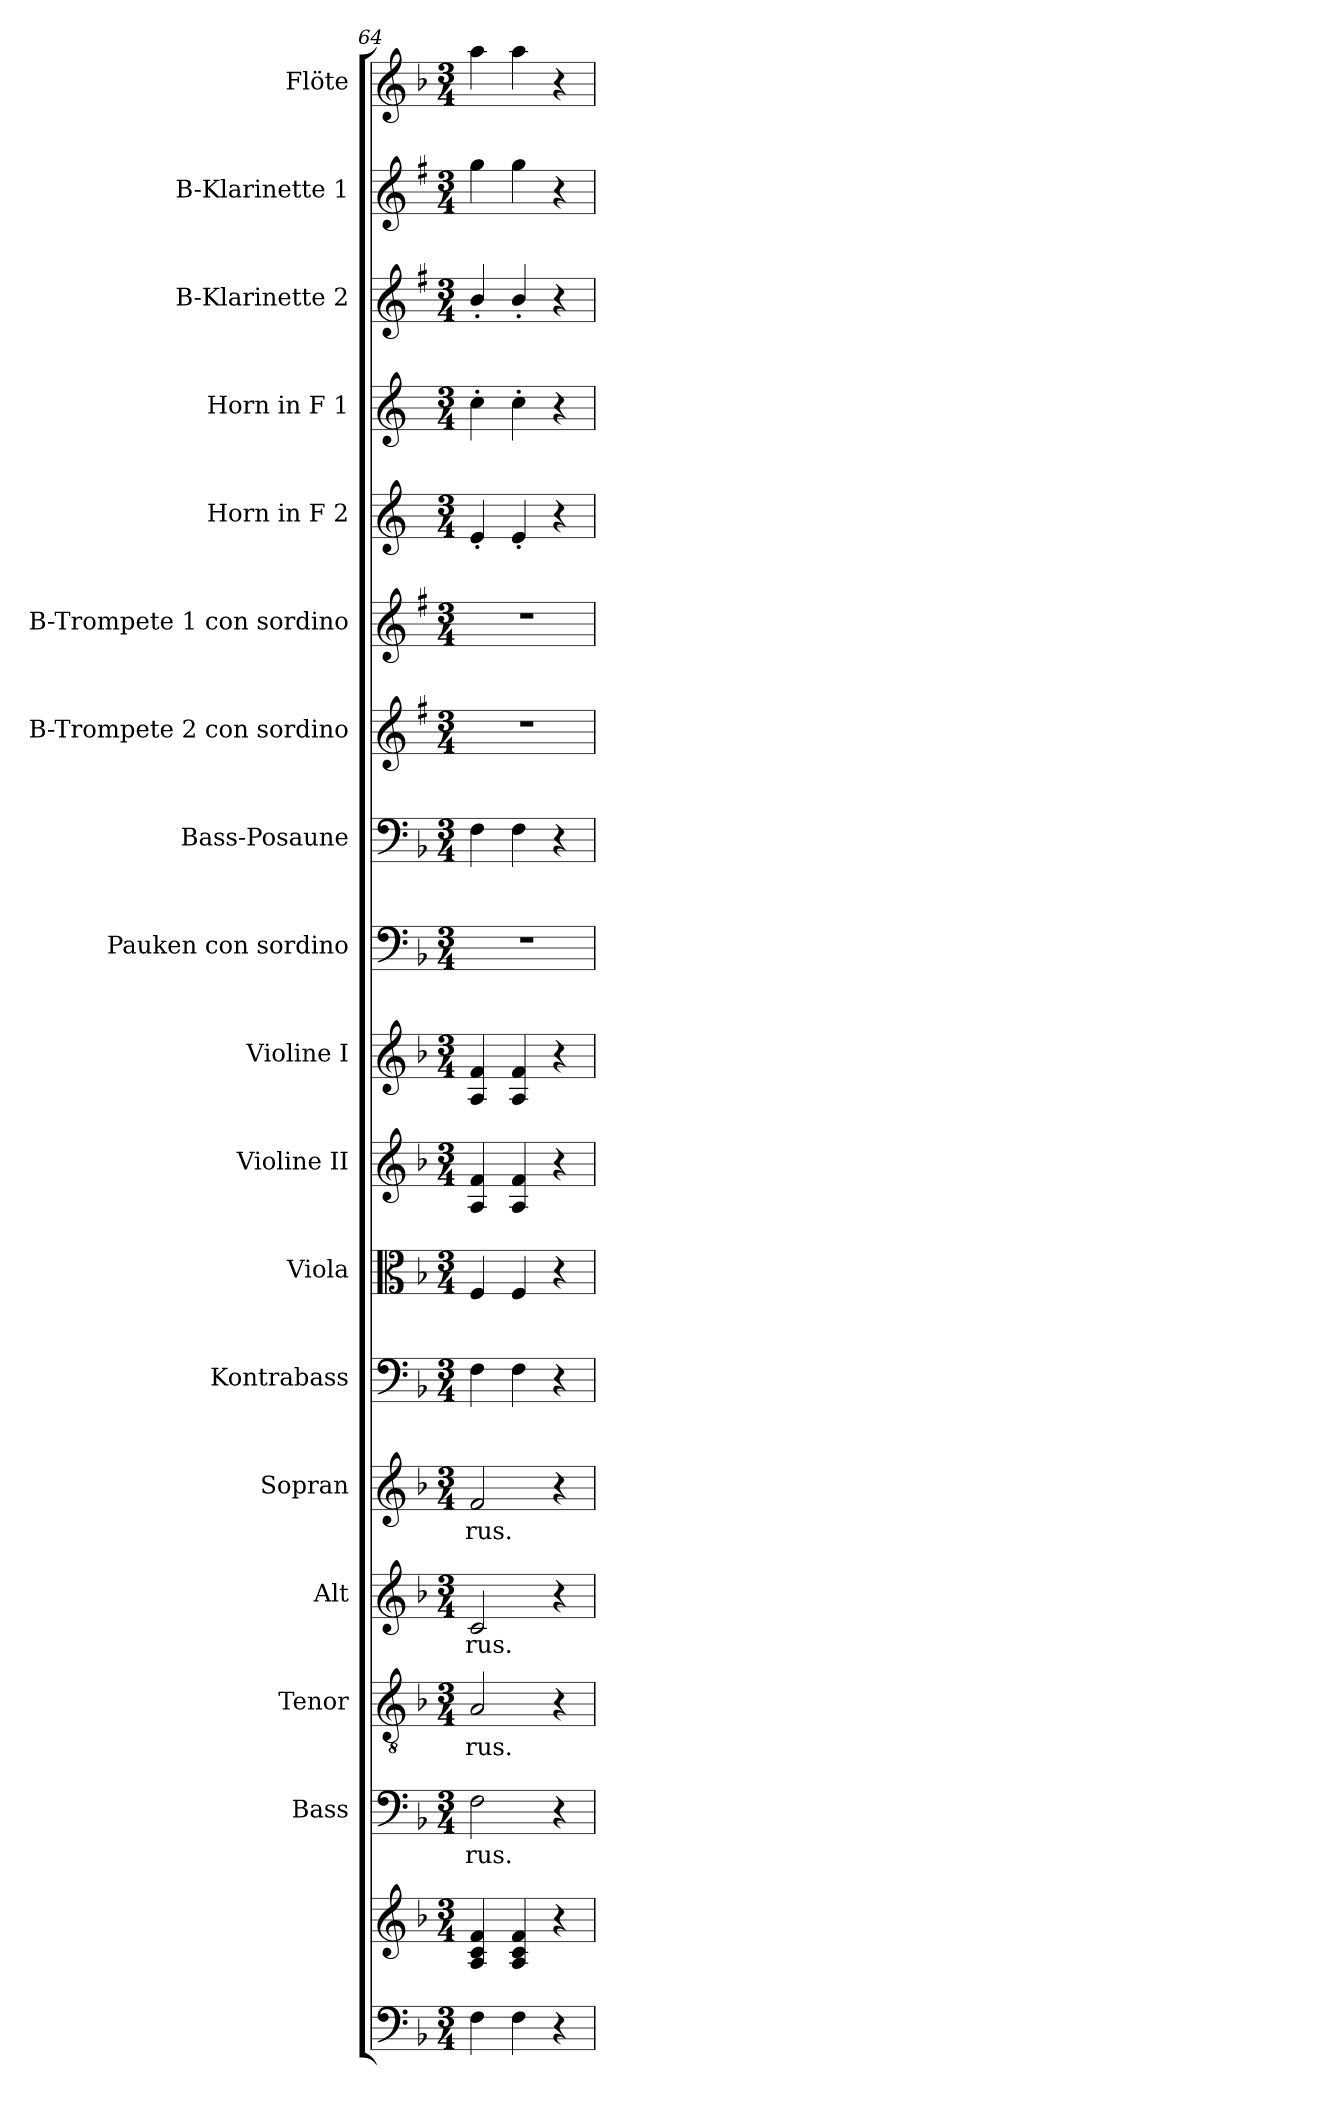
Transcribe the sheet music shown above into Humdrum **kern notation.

**kern	**kern	**kern	**text	**kern	**text	**kern	**text	**kern	**text	**kern	**kern	**kern	**kern	**kern	**kern	**kern	**kern	**kern	**kern	**kern	**kern	**kern
*part18	*part18	*part17	*part17	*part16	*part16	*part15	*part15	*part14	*part14	*part13	*part12	*part11	*part10	*part9	*part8	*part7	*part6	*part5	*part4	*part3	*part2	*part1
*staff19	*staff18	*staff17	*staff17	*staff16	*staff16	*staff15	*staff15	*staff14	*staff14	*staff13	*staff12	*staff11	*staff10	*staff9	*staff8	*staff7	*staff6	*staff5	*staff4	*staff3	*staff2	*staff1
*	*	*I"Bass	*	*I"Tenor	*	*I"Alt	*	*I"Sopran	*	*I"Kontrabass	*I"Viola	*I"Violine II	*I"Violine I	*I"Pauken con sordino	*I"Bass-Posaune	*I"B-Trompete 2 con sordino	*I"B-Trompete 1 con sordino	*I"Horn in F 2	*I"Horn in F 1	*I"B-Klarinette 2	*I"B-Klarinette 1	*I"Flöte
*	*	*I'B.	*	*I'T.	*	*I'A.	*	*I'S.	*	*I'Kb.	*I'Vla.	*I'Vl. II	*I'Vl. I	*I'Pk.	*I'B. Pos.	*I'B Trp. 2	*I'B Trp. 1	*	*	*I'B Kl. 2	*I'B Kl. 1	*I'Fl.
*clefF4	*clefG2	*clefF4	*	*clefGv2	*	*clefG2	*	*clefG2	*	*clefF4	*clefC3	*clefG2	*clefG2	*clefF4	*clefF4	*clefG2	*clefG2	*clefG2	*clefG2	*clefG2	*clefG2	*clefG2
*	*	*	*	*	*	*	*	*	*	*ITrd7c12	*	*	*	*	*	*ITrd1c2	*ITrd1c2	*ITrd4c7	*ITrd4c7	*ITrd1c2	*ITrd1c2	*
*k[b-]	*k[b-]	*k[b-]	*	*k[b-]	*	*k[b-]	*	*k[b-]	*	*k[b-]	*k[b-]	*k[b-]	*k[b-]	*k[b-]	*k[b-]	*k[b-]	*k[b-]	*k[b-]	*k[b-]	*k[b-]	*k[b-]	*k[b-]
*F:	*F:	*F:	*	*F:	*	*F:	*	*F:	*	*F:	*F:	*F:	*F:	*F:	*F:	*F:	*F:	*F:	*F:	*F:	*F:	*F:
*M3/4	*M3/4	*M3/4	*	*M3/4	*	*M3/4	*	*M3/4	*	*M3/4	*M3/4	*M3/4	*M3/4	*M3/4	*M3/4	*M3/4	*M3/4	*M3/4	*M3/4	*M3/4	*M3/4	*M3/4
=64	=64	=64	=64	=64	=64	=64	=64	=64	=64	=64	=64	=64	=64	=64	=64	=64	=64	=64	=64	=64	=64	=64
!	!	!	!LO:LY:b	!	!LO:LY:b	!	!LO:LY:b	!	!LO:LY:b	!	!	!	!	!	!	!	!	!	!	!	!	!
4F\	4A/ 4c/ 4f/	2F\	-rus.	2A/	-rus.	2c/	-rus.	2f/	-rus.	4FF\	4F/	4A/ 4f/	4A/ 4f/	2.r	4F\	2.r	2.r	4A'</	4f'>\	4a'</	4ff\	4aa\
4F\	4A/ 4c/ 4f/	.	.	.	.	.	.	.	.	4FF\	4F/	4A/ 4f/	4A/ 4f/	.	4F\	.	.	4A'</	4f'>\	4a'</	4ff\	4aa\
4r	4r	4r	.	4r	.	4r	.	4r	.	4r	4r	4r	4r	.	4r	.	.	4r	4r	4r	4r	4r
=	=	=	=	=	=	=	=	=	=	=	=	=	=	=	=	=	=	=	=	=	=	=
*-	*-	*-	*-	*-	*-	*-	*-	*-	*-	*-	*-	*-	*-	*-	*-	*-	*-	*-	*-	*-	*-	*-
